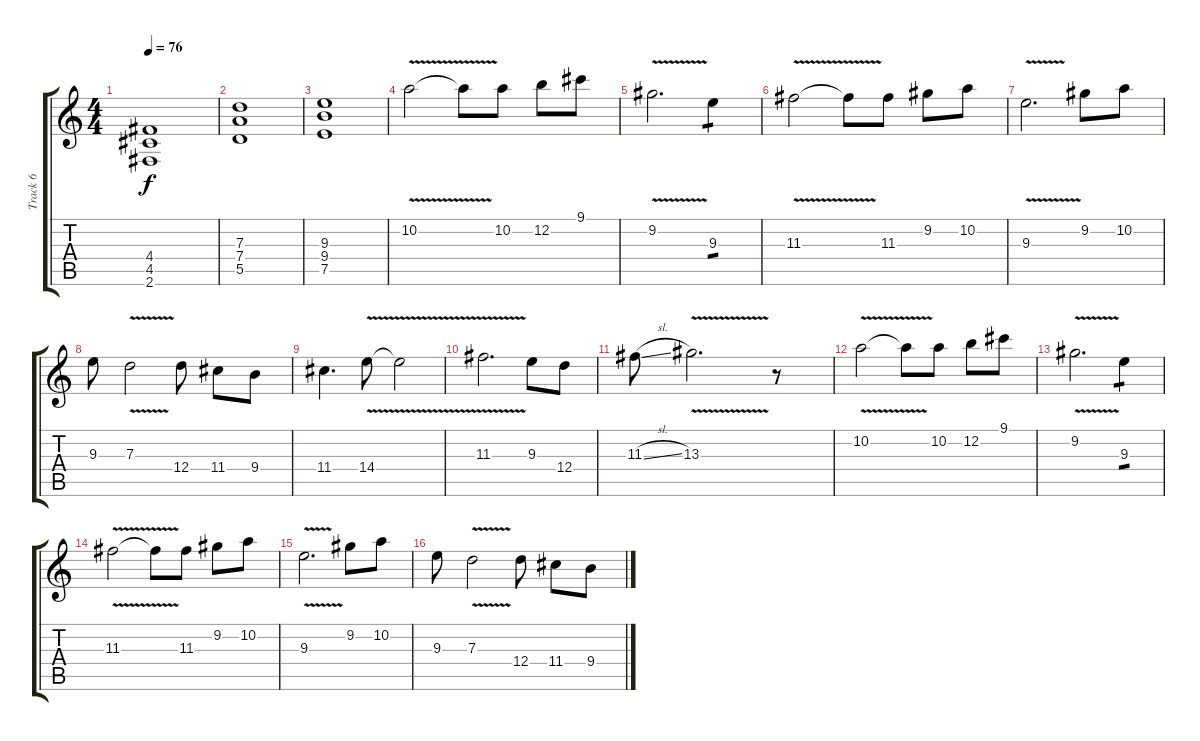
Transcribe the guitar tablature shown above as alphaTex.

\track ("Track 6" "Track 6") {instrument overdrivenguitar}
\staff {score tabs}
\tuning (E4 B3 G3 D3 A2 E2) {hide}
\ts (4 4)
\tempo 76
\clef g2
\ks c
(4.4 4.5 2.6).1{dy f} |
(7.3 7.4 5.5).1 |
(9.3 9.4 7.5).1{txt " "} |
10.2{v}.2 10.2{t}.8 10.2.8 12.2.8 9.1.8 |
9.2{v}.2{d} 9.3.4{tp 1} |
11.3{v}.2 11.3{t}.8 11.3.8 9.2.8 10.2.8 |
9.3{v}.2{d} 9.2.8 10.2.8 |
9.3.8 7.3{v}.2 12.4.8 11.4.8 9.4.8 |
11.4.4{d} 14.4{v}.8 14.4{t}.2 |
11.3{v}.2{d} 9.3.8 12.4.8 |
11.3{sl}.8 13.3{v}.2{d} r.8 |
10.2{v}.2 10.2{t}.8 10.2.8 12.2.8 9.1.8 |
9.2{v}.2{d} 9.3.4{tp 1} |
11.3{v}.2 11.3{t}.8 11.3.8 9.2.8 10.2.8 |
9.3{v}.2{d} 9.2.8 10.2.8 |
9.3.8 7.3{v}.2 12.4.8 11.4.8 9.4.8
